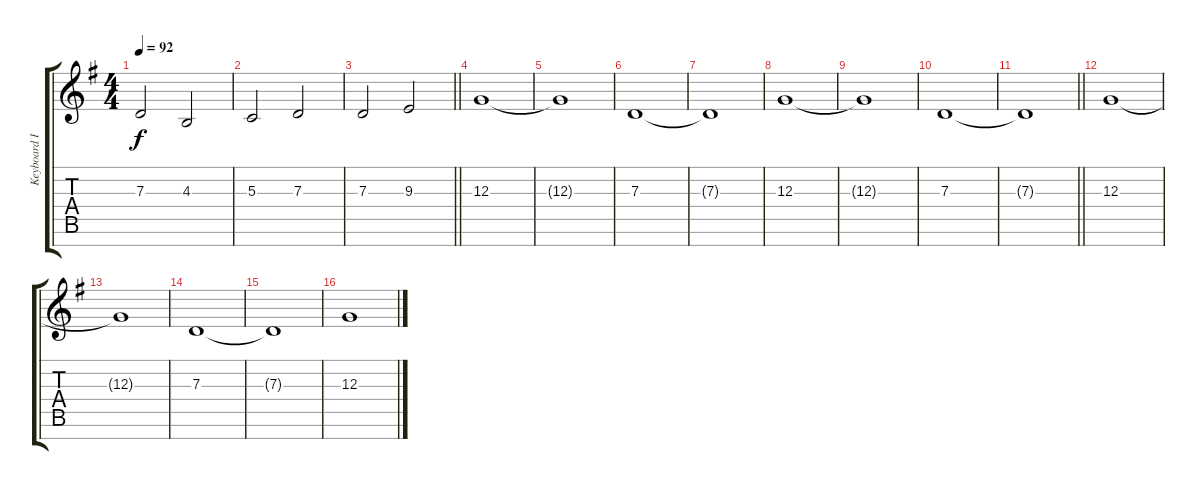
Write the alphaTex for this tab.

\track ("Keyboard II" "Keyboard I") {instrument pad2warm}
\staff {score tabs}
\tuning (E4 B3 G3 D3 A2 E2 B1) {hide}
\ts (4 4)
\tempo 92
\clef g2
\ks g
7.3.2{dy f} 4.3.2 |
5.3.2 7.3.2 |
\barLineRight lightlight
7.3.2 9.3.2 |
\section ("" "")
12.3.1 |
12.3{t}.1 |
7.3.1 |
7.3{t}.1 |
12.3.1 |
12.3{t}.1 |
7.3.1 |
\barLineRight lightlight
7.3{t}.1 |
\section ("" "")
12.3.1 |
12.3{t}.1 |
7.3.1 |
7.3{t}.1 |
12.3.1
